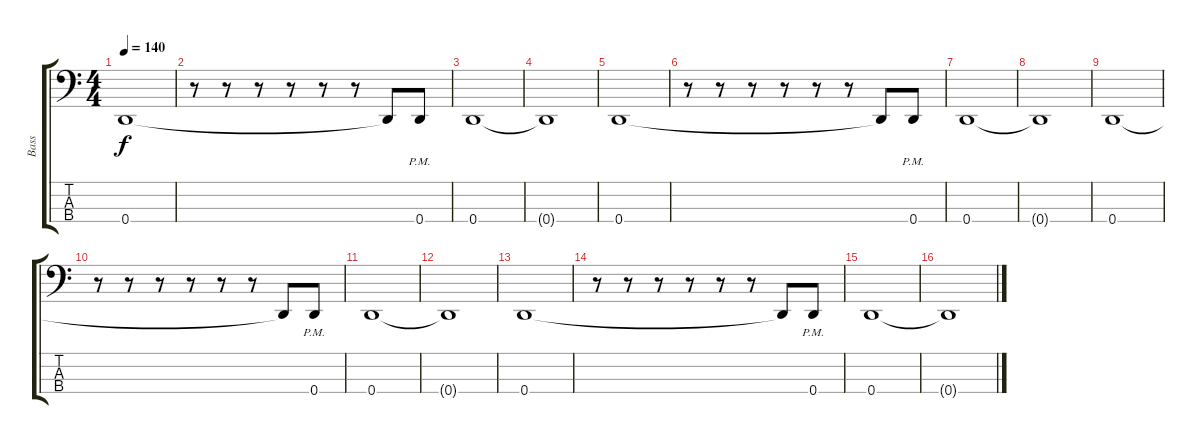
\track ("Bass" "Bass") {instrument electricbassfinger}
\staff {score tabs}
\tuning (F2 C2 G1 D1) {hide}
\ts (4 4)
\tempo 140
\clef f4
\ks c
0.4.1{dy f} |
r.8 r.8 r.8 r.8 r.8 r.8 0.4{t}.8 0.4{pm}.8 |
0.4.1 |
0.4{t}.1 |
0.4.1 |
r.8 r.8 r.8 r.8 r.8 r.8 0.4{t}.8 0.4{pm}.8 |
0.4.1 |
0.4{t}.1 |
0.4.1 |
r.8 r.8 r.8 r.8 r.8 r.8 0.4{t}.8 0.4{pm}.8 |
0.4.1 |
0.4{t}.1 |
0.4.1 |
r.8 r.8 r.8 r.8 r.8 r.8 0.4{t}.8 0.4{pm}.8 |
0.4.1 |
0.4{t}.1
